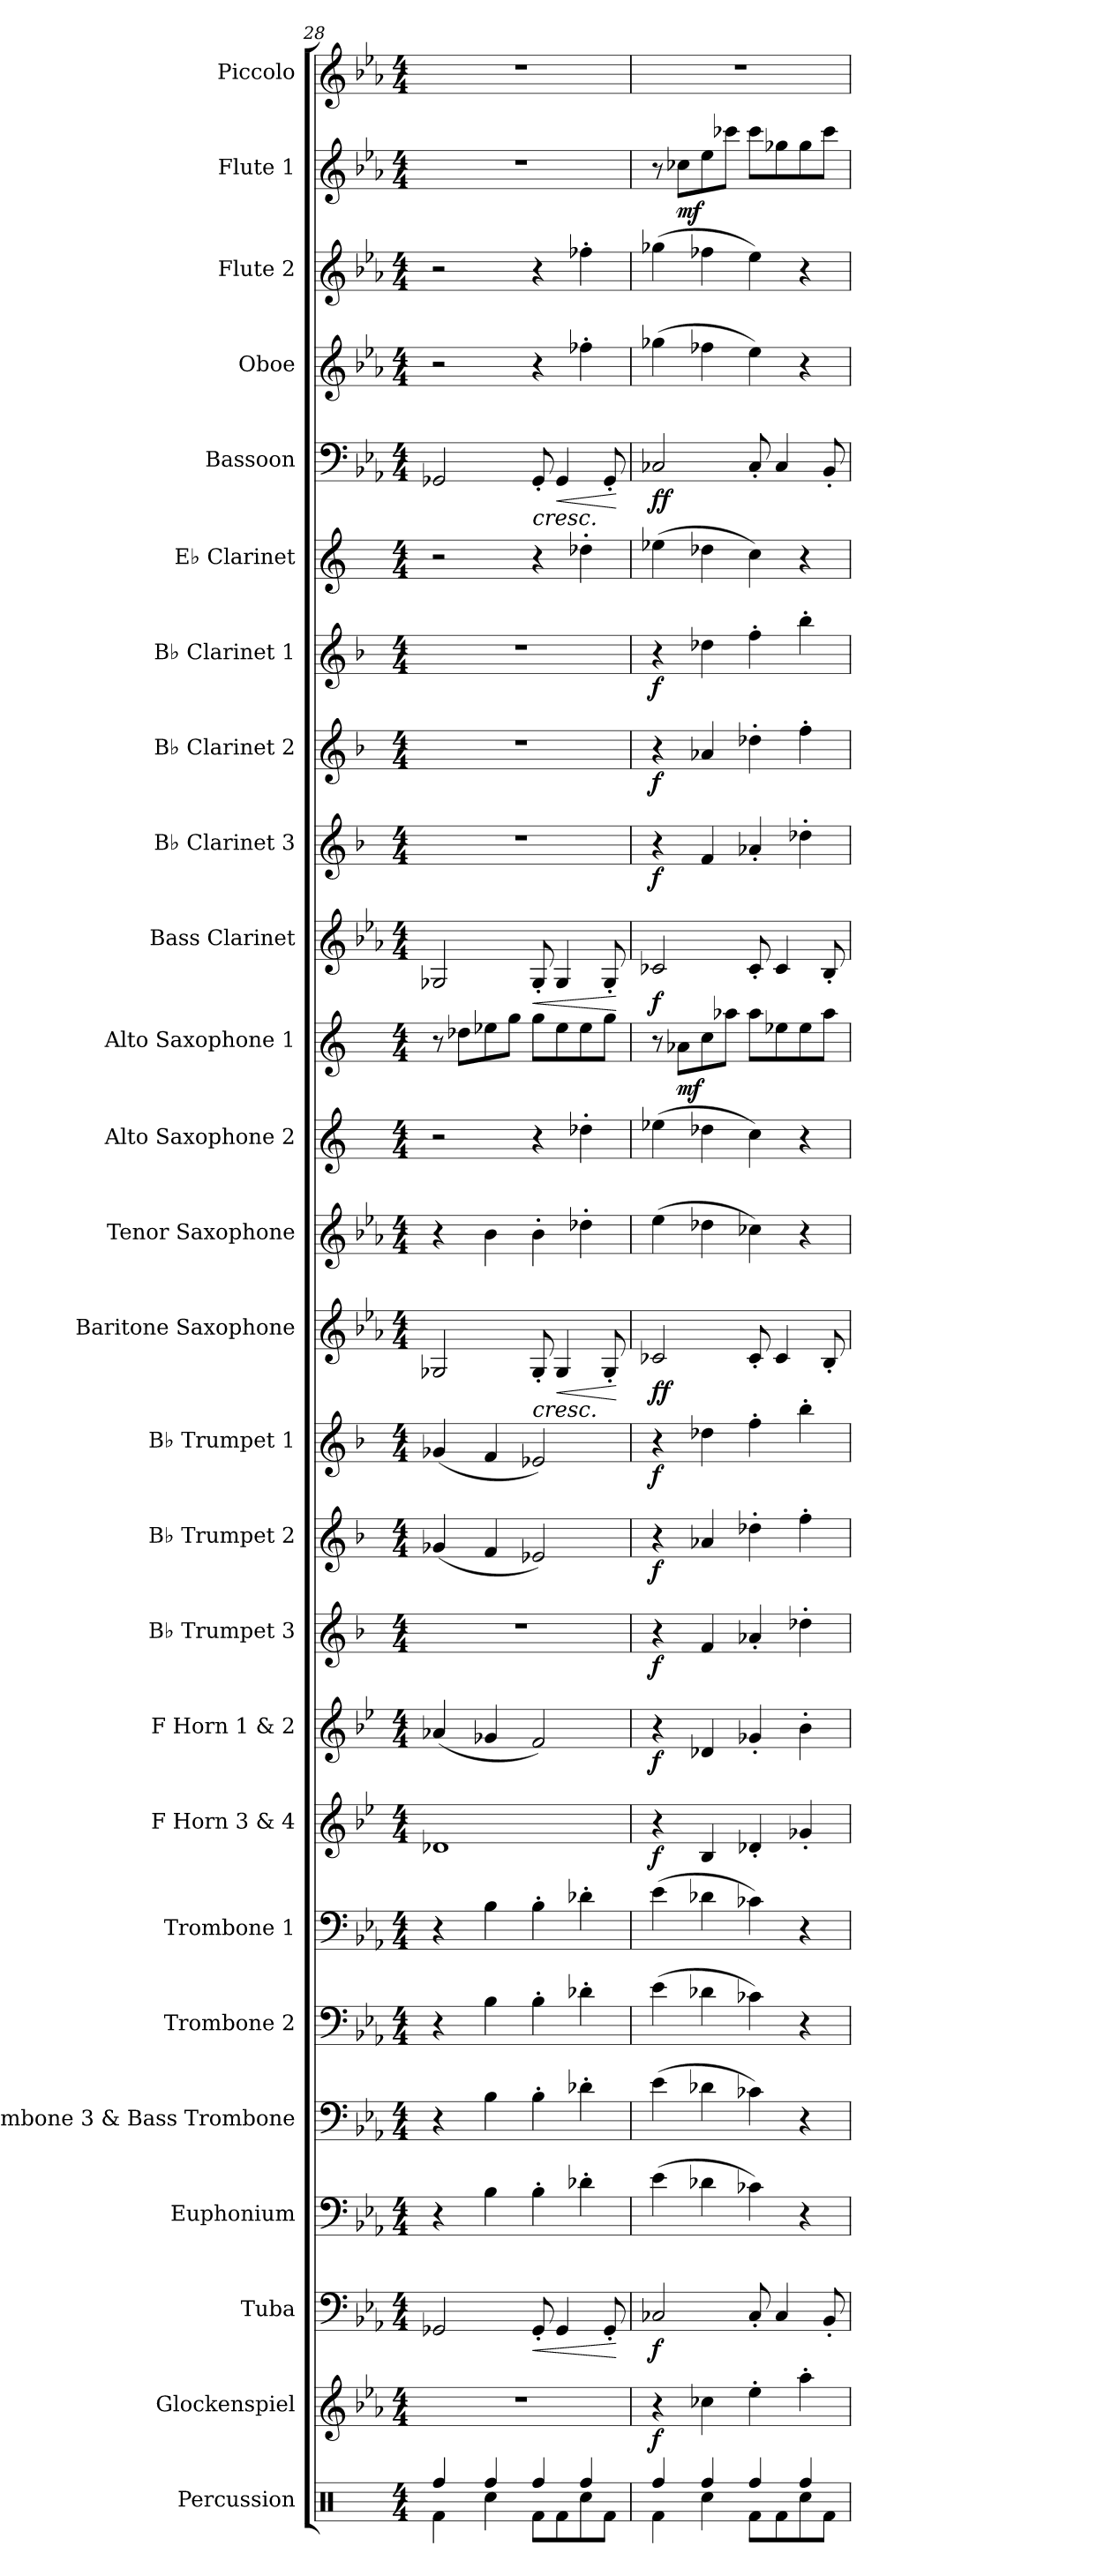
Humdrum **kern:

**kern	**kern	**dynam	**kern	**dynam	**kern	**kern	**kern	**kern	**kern	**dynam	**kern	**dynam	**kern	**dynam	**kern	**dynam	**kern	**dynam	**kern	**dynam	**kern	**kern	**kern	**dynam	**kern	**dynam	**kern	**dynam	**kern	**dynam	**kern	**dynam	**kern	**kern	**dynam	**kern	**kern	**kern	**dynam	**kern
*part26	*part25	*part25	*part24	*part24	*part23	*part22	*part21	*part20	*part19	*part19	*part18	*part18	*part17	*part17	*part16	*part16	*part15	*part15	*part14	*part14	*part13	*part12	*part11	*part11	*part10	*part10	*part9	*part9	*part8	*part8	*part7	*part7	*part6	*part5	*part5	*part4	*part3	*part2	*part2	*part1
*staff26	*staff25	*staff25	*staff24	*staff24	*staff23	*staff22	*staff21	*staff20	*staff19	*staff19	*staff18	*staff18	*staff17	*staff17	*staff16	*staff16	*staff15	*staff15	*staff14	*staff14	*staff13	*staff12	*staff11	*staff11	*staff10	*staff10	*staff9	*staff9	*staff8	*staff8	*staff7	*staff7	*staff6	*staff5	*staff5	*staff4	*staff3	*staff2	*staff2	*staff1
*I"Percussion	*I"Glockenspiel	*	*I"Tuba	*	*I"Euphonium	*I"Trombone 3 &amp; Bass Trombone	*I"Trombone 2	*I"Trombone 1	*I"F Horn 3 &amp; 4	*	*I"F Horn 1 &amp; 2	*	*I"B♭ Trumpet 3	*	*I"B♭ Trumpet 2	*	*I"B♭ Trumpet 1	*	*I"Baritone Saxophone	*	*I"Tenor Saxophone	*I"Alto Saxophone 2	*I"Alto Saxophone 1	*	*I"Bass Clarinet	*	*I"B♭ Clarinet 3	*	*I"B♭ Clarinet 2	*	*I"B♭ Clarinet 1	*	*I"E♭ Clarinet	*I"Bassoon	*	*I"Oboe	*I"Flute 2	*I"Flute 1	*	*I"Piccolo
*I'Perc.	*I'Glk.	*	*I'Tba.	*	*I'Euph.	*I'Tbn. 3 B. Tbn.	*I'Tbn. 2	*I'Tbn. 1	*I'F Hn. 3 4	*	*I'F Hn. 1 2	*	*I'B♭ Tpt. 3	*	*I'B♭ Tpt. 2	*	*I'B♭ Tpt. 1	*	*I'Bar. Sax.	*	*I'T. Sax.	*I'A. Sax. 2	*I'A. Sax. 1	*	*I'B. Cl.	*	*I'B♭ Cl. 3	*	*I'B♭ Cl. 2	*	*I'B♭ Cl. 1	*	*I'E♭ Cl.	*I'Bsn.	*	*I'Ob.	*I'Fl. 2	*I'Fl. 1	*	*I'Picc.
!!LO:PB:g=z
*clefX	*clefG2	*	*clefF4	*	*clefF4	*clefF4	*clefF4	*clefF4	*clefG2	*	*clefG2	*	*clefG2	*	*clefG2	*	*clefG2	*	*clefG2	*	*clefG2	*clefG2	*clefG2	*	*clefG2	*	*clefG2	*	*clefG2	*	*clefG2	*	*clefG2	*clefF4	*	*clefG2	*clefG2	*clefG2	*	*clefG2
*	*ITrd-14c-24	*	*	*	*	*	*	*	*ITrd4c7	*	*ITrd4c7	*	*ITrd1c2	*	*ITrd1c2	*	*ITrd1c2	*	*ITrd12c21	*	*ITrd8c14	*ITrd5c9	*ITrd5c9	*	*ITrd8c14	*	*ITrd1c2	*	*ITrd1c2	*	*ITrd1c2	*	*ITrd-2c-3	*	*	*	*	*	*	*ITrd-7c-12
*k[]	*k[b-e-a-]	*	*k[b-e-a-]	*	*k[b-e-a-]	*k[b-e-a-]	*k[b-e-a-]	*k[b-e-a-]	*k[b-e-a-]	*	*k[b-e-a-]	*	*k[b-e-a-]	*	*k[b-e-a-]	*	*k[b-e-a-]	*	*k[b-e-a-]	*	*k[b-e-a-]	*k[b-e-a-]	*k[b-e-a-]	*	*k[b-e-a-]	*	*k[b-e-a-]	*	*k[b-e-a-]	*	*k[b-e-a-]	*	*k[b-e-a-]	*k[b-e-a-]	*	*k[b-e-a-]	*k[b-e-a-]	*k[b-e-a-]	*	*k[b-e-a-]
*M4/4	*M4/4	*	*M4/4	*	*M4/4	*M4/4	*M4/4	*M4/4	*M4/4	*	*M4/4	*	*M4/4	*	*M4/4	*	*M4/4	*	*M4/4	*	*M4/4	*M4/4	*M4/4	*	*M4/4	*	*M4/4	*	*M4/4	*	*M4/4	*	*M4/4	*M4/4	*	*M4/4	*M4/4	*M4/4	*	*M4/4
=28	=28	=28	=28	=28	=28	=28	=28	=28	=28	=28	=28	=28	=28	=28	=28	=28	=28	=28	=28	=28	=28	=28	=28	=28	=28	=28	=28	=28	=28	=28	=28	=28	=28	=28	=28	=28	=28	=28	=28	=28
*^	*	*	*	*	*	*	*	*	*	*	*	*	*	*	*	*	*	*	*	*	*	*	*	*	*	*	*	*	*	*	*	*	*	*	*	*	*	*	*	*
4Rff/	4Rf\	1r	.	2GG-X/	.	4r	4r	4r	4r	1G-X	.	(4d-X/	.	1r	.	(4f-X/	.	(4f-X/	.	2GG-X/	.	4r	2r	8r	.	2GG-X/	.	1r	.	1r	.	1r	.	2r	2GG-X/	.	2r	2r	1r	.	1r
.	.	.	.	.	.	.	.	.	.	.	.	.	.	.	.	.	.	.	.	.	.	.	.	8f-X\L	.	.	.	.	.	.	.	.	.	.	.	.	.	.	.	.	.
4Rff/	4Rcc\	.	.	.	.	4B-\	4B-\	4B-\	4B-\	.	.	4c-X/	.	.	.	4e-/	.	4e-/	.	.	.	4B-\	.	8g-X\	.	.	.	.	.	.	.	.	.	.	.	.	.	.	.	.	.
.	.	.	.	.	.	.	.	.	.	.	.	.	.	.	.	.	.	.	.	.	.	.	.	8b-\J	.	.	.	.	.	.	.	.	.	.	.	.	.	.	.	.	.
!	!	!	!	!	!LO:HP:b	!	!	!	!	!	!	!	!	!	!	!	!	!	!	!	!LO:HP:b	!	!	!	!	!	!LO:HP:b	!	!	!	!	!	!	!	!	!LO:HP:b	!	!	!	!	!
4Rff/	8Rf\L	.	.	8GG-'/	<	4B-'\	4B-'\	4B-'\	4B-'\	.	.	2B-/)	.	.	.	2d-X/)	.	2d-X/)	.	8GG-'/	<	4B-'\	4r	8b-\L	.	8GG-'/	<	.	.	.	.	.	.	4r	8GG-'/	<	4r	4r	.	.	.
!	!	!	!	!	!	!	!	!	!	!	!	!	!	!	!	!	!	!	!	!	!LO:HP:b	!	!	!	!	!	!	!	!	!	!	!	!	!	!	!LO:HP:b	!	!	!	!	!
.	8Rf\	.	.	4GG-/	.	.	.	.	.	.	.	.	.	.	.	.	.	.	.	4GG-/	<	.	.	8g-\	.	4GG-/	.	.	.	.	.	.	.	.	4GG-/	<	.	.	.	.	.
4Rff/	8Rcc\	.	.	.	.	4d-X'\	4d-X'\	4d-X'\	4d-X'\	.	.	.	.	.	.	.	.	.	.	.	.	4d-X'\	4f-X'\	8g-\	.	.	.	.	.	.	.	.	.	4ff-X'\	.	.	4ff-X'\	4ff-X'\	.	.	.
.	8Rf\J	.	.	8GG-'/	.	.	.	.	.	.	.	.	.	.	.	.	.	.	.	8GG-'/	.	.	.	8b-\J	.	8GG-'/	.	.	.	.	.	.	.	.	8GG-'/	.	.	.	.	.	.
*v	*v	*	*	*	*	*	*	*	*	*	*	*	*	*	*	*	*	*	*	*	*	*	*	*	*	*	*	*	*	*	*	*	*	*	*	*	*	*	*	*	*
.	.	.	.	[	.	.	.	.	.	.	.	.	.	.	.	.	.	.	.	[ [	.	.	.	.	.	[	.	.	.	.	.	.	.	.	[ [	.	.	.	.	.
=29	=29	=29	=29	=29	=29	=29	=29	=29	=29	=29	=29	=29	=29	=29	=29	=29	=29	=29	=29	=29	=29	=29	=29	=29	=29	=29	=29	=29	=29	=29	=29	=29	=29	=29	=29	=29	=29	=29	=29	=29
*^	*	*	*	*	*	*	*	*	*	*	*	*	*	*	*	*	*	*	*	*	*	*	*	*	*	*	*	*	*	*	*	*	*	*	*	*	*	*	*	*
!	!	!	!LO:DY:b	!	!LO:DY:b	!	!	!	!	!	!LO:DY:b	!	!LO:DY:b	!	!LO:DY:b	!	!LO:DY:b	!	!LO:DY:b	!	!LO:DY:b	!	!	!	!	!	!	!	!	!	!	!	!	!	!	!	!	!	!	!	!
!	!	!	!	!	!	!	!	!	!	!	!	!	!	!	!	!	!	!	!	!	!LO:DY:n=1:b	!	!	!	!	!	!LO:DY:b	!	!LO:DY:b	!	!LO:DY:b	!	!LO:DY:b	!	!	!LO:DY:b	!	!	!	!	!
!	!	!	!	!	!	!	!	!	!	!	!	!	!	!	!	!	!	!	!	!	!	!	!	!	!	!	!	!	!	!	!	!	!	!	!	!LO:DY:n=1:b	!	!	!	!	!
4Rff/	4Rf\	4r	f	2C-X/	f	(4e-\	(4e-\	(4e-\	(4e-\	4r	f	4r	f	4r	f	4r	f	4r	f	2C-X/	f f	(4e-\	(4g-X\	8r	.	2C-X/	f	4r	f	4r	f	4r	f	(4gg-X\	2C-X/	f f	(4gg-X\	(4gg-X\	8r	.	1r
!	!	!	!	!	!	!	!	!	!	!	!	!	!	!	!	!	!	!	!	!	!	!	!	!	!LO:DY:b	!	!	!	!	!	!	!	!	!	!	!	!	!	!	!LO:DY:b	!
.	.	.	.	.	.	.	.	.	.	.	.	.	.	.	.	.	.	.	.	.	.	.	.	8c-X\L	mf	.	.	.	.	.	.	.	.	.	.	.	.	.	8cc-X\L	mf	.
4Rff/	4Rcc\	4cccc-X\	.	.	.	4d-X\	4d-X\	4d-X\	4d-X\	4E-/	.	4G-X/	.	4e-/	.	4g-X/	.	4cc-X\	.	.	.	4d-X\	4f-X\	8e-\	.	.	.	4e-/	.	4g-X/	.	4cc-X\	.	4ff-X\	.	.	4ff-X\	4ff-X\	8ee-\	.	.
.	.	.	.	.	.	.	.	.	.	.	.	.	.	.	.	.	.	.	.	.	.	.	.	8cc-X\J	.	.	.	.	.	.	.	.	.	.	.	.	.	.	8ccc-X\J	.	.
4Rff/	8Rf\L	4eeee-'\	.	8C-'/	.	4c-X\)	4c-X\)	4c-X\)	4c-X\)	4G-X'/	.	4c-X'/	.	4g-X'/	.	4cc-X'\	.	4ee-'\	.	8C-'/	.	4c-X\)	4e-\)	8cc-\L	.	8C-'/	.	4g-X'/	.	4cc-X'\	.	4ee-'\	.	4ee-\)	8C-'/	.	4ee-\)	4ee-\)	8ccc-\L	.	.
.	8Rf\	.	.	4C-/	.	.	.	.	.	.	.	.	.	.	.	.	.	.	.	4C-/	.	.	.	8g-X\	.	4C-/	.	.	.	.	.	.	.	.	4C-/	.	.	.	8gg-X\	.	.
4Rff/	8Rcc\	4aaaa-'\	.	.	.	4r	4r	4r	4r	4c-X'/	.	4e-'\	.	4cc-X'\	.	4ee-'\	.	4aa-'\	.	.	.	4r	4r	8g-\	.	.	.	4cc-X'\	.	4ee-'\	.	4aa-'\	.	4r	.	.	4r	4r	8gg-\	.	.
.	8Rf\J	.	.	8BB-'/	.	.	.	.	.	.	.	.	.	.	.	.	.	.	.	8BB-'/	.	.	.	8cc-\J	.	8BB-'/	.	.	.	.	.	.	.	.	8BB-'/	.	.	.	8ccc-\J	.	.
*v	*v	*	*	*	*	*	*	*	*	*	*	*	*	*	*	*	*	*	*	*	*	*	*	*	*	*	*	*	*	*	*	*	*	*	*	*	*	*	*	*	*
=	=	=	=	=	=	=	=	=	=	=	=	=	=	=	=	=	=	=	=	=	=	=	=	=	=	=	=	=	=	=	=	=	=	=	=	=	=	=	=	=
*-	*-	*-	*-	*-	*-	*-	*-	*-	*-	*-	*-	*-	*-	*-	*-	*-	*-	*-	*-	*-	*-	*-	*-	*-	*-	*-	*-	*-	*-	*-	*-	*-	*-	*-	*-	*-	*-	*-	*-	*-
